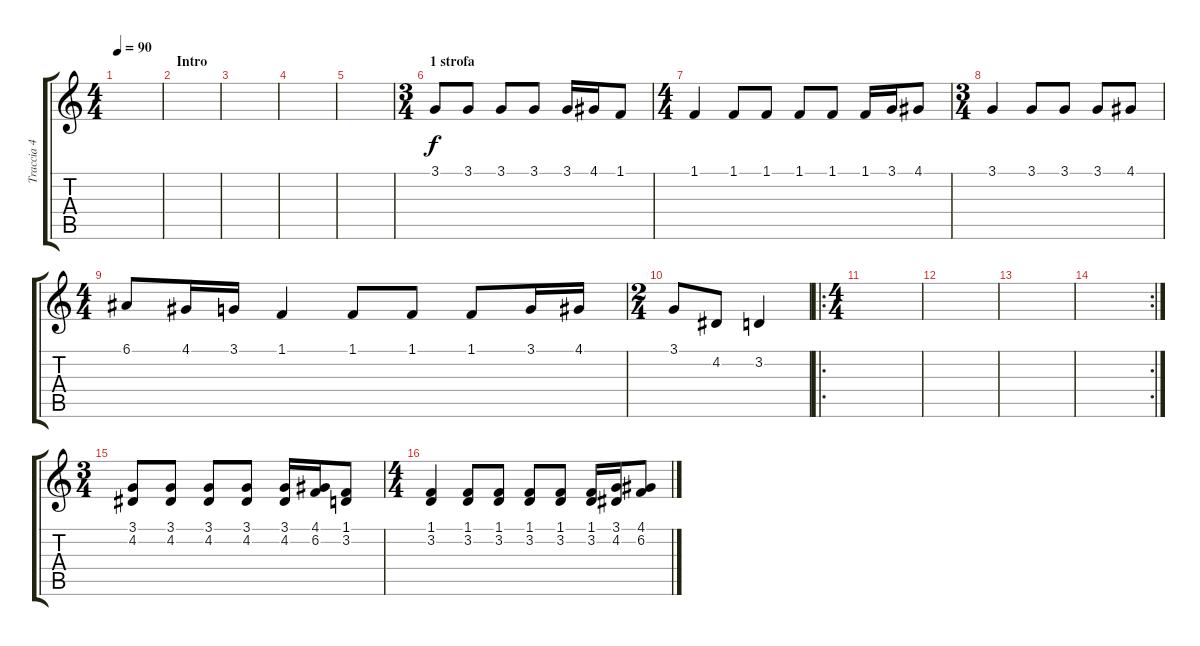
\track ("Traccia 4" "Traccia 4") {instrument tangoaccordion}
\staff {score tabs}
\tuning (E4 B3 G3 D3 A2 E2) {hide}
\ts (4 4)
\tempo 90
\clef g2
\ks c
|
\section ("" "Intro")
|
|
|
|
\ts (3 4)
\section ("" "1 strofa")
3.1.8 3.1.8 3.1.8 3.1.8 3.1.16 4.1.16 1.1.8 |
\ts (4 4)
1.1.4 1.1.8 1.1.8 1.1.8 1.1.8 1.1.16 3.1.16 4.1.8 |
\ts (3 4)
3.1.4 3.1.8 3.1.8 3.1.8 4.1.8 |
\ts (4 4)
6.1.8 4.1.16 3.1.16 1.1.4 1.1.8 1.1.8 1.1.8 3.1.16 4.1.16 |
\ts (2 4)
3.1.8 4.2.8 3.2.4 |
\ro
\ts (4 4)
|
|
|
\rc 2
|
\ts (3 4)
(3.1 4.2).8 (3.1 4.2).8 (3.1 4.2).8 (3.1 4.2).8 (3.1 4.2).16 (4.1 6.2).16 (1.1 3.2).8 |
\ts (4 4)
(1.1 3.2).4 (1.1 3.2).8 (1.1 3.2).8 (1.1 3.2).8 (1.1 3.2).8 (1.1 3.2).16 (3.1 4.2).16 (4.1 6.2).8
